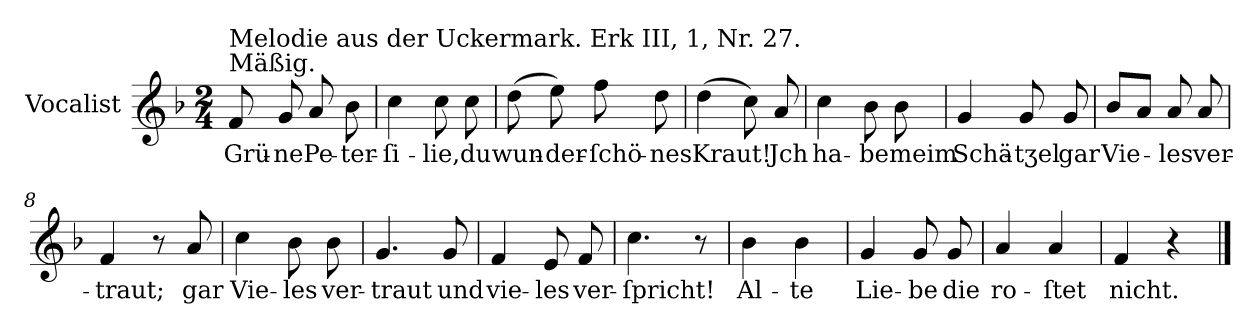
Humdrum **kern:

**kern	**text
*part1	*part1
*staff1	*staff1
*I"Vocalist	*
*k[b-]	*
*F:	*
*M2/4	*
=1	=1
!LO:TX:a:t=Mäßig.	!
!LO:TX:a:t=Melodie aus der Uckermark. Erk III, 1, Nr. 27.	!
8f	Grü-
8g	-ne
8a	Pe-
8b-	-ter-
=2	=2
4cc	-ſi-
8cc	-lie,
8cc	du
=3	=3
(8dd	wun-
8ee)	-der-
8ff	-ſchö-
8dd	-nes
=4	=4
(4dd	Kraut!
8cc)	.
8a	Jch
=5	=5
4cc	ha-
8b-	-be
8b-	meim
=6	=6
4g	Schä-
8g	-tʒel
8g	gar
=7	=7
8b-L	Vie-
8aJ	.
8a	-les
8a	ver-
=8	=8
4f	-traut;
8r	.
8a	gar
=9	=9
4cc	Vie-
8b-	-les
8b-	ver-
=10	=10
4.g	-traut
8g	und
=11	=11
4f	vie-
8e	-les
8f	ver-
=12	=12
4.cc	-ſpricht!
8r	.
=13	=13
4b-	Al-
4b-	-te
=14	=14
4g	Lie-
8g	-be
8g	die
=15	=15
4a	ro-
4a	-ſtet
=16	=16
4f	nicht.
4r	.
==	==
*-	*-
